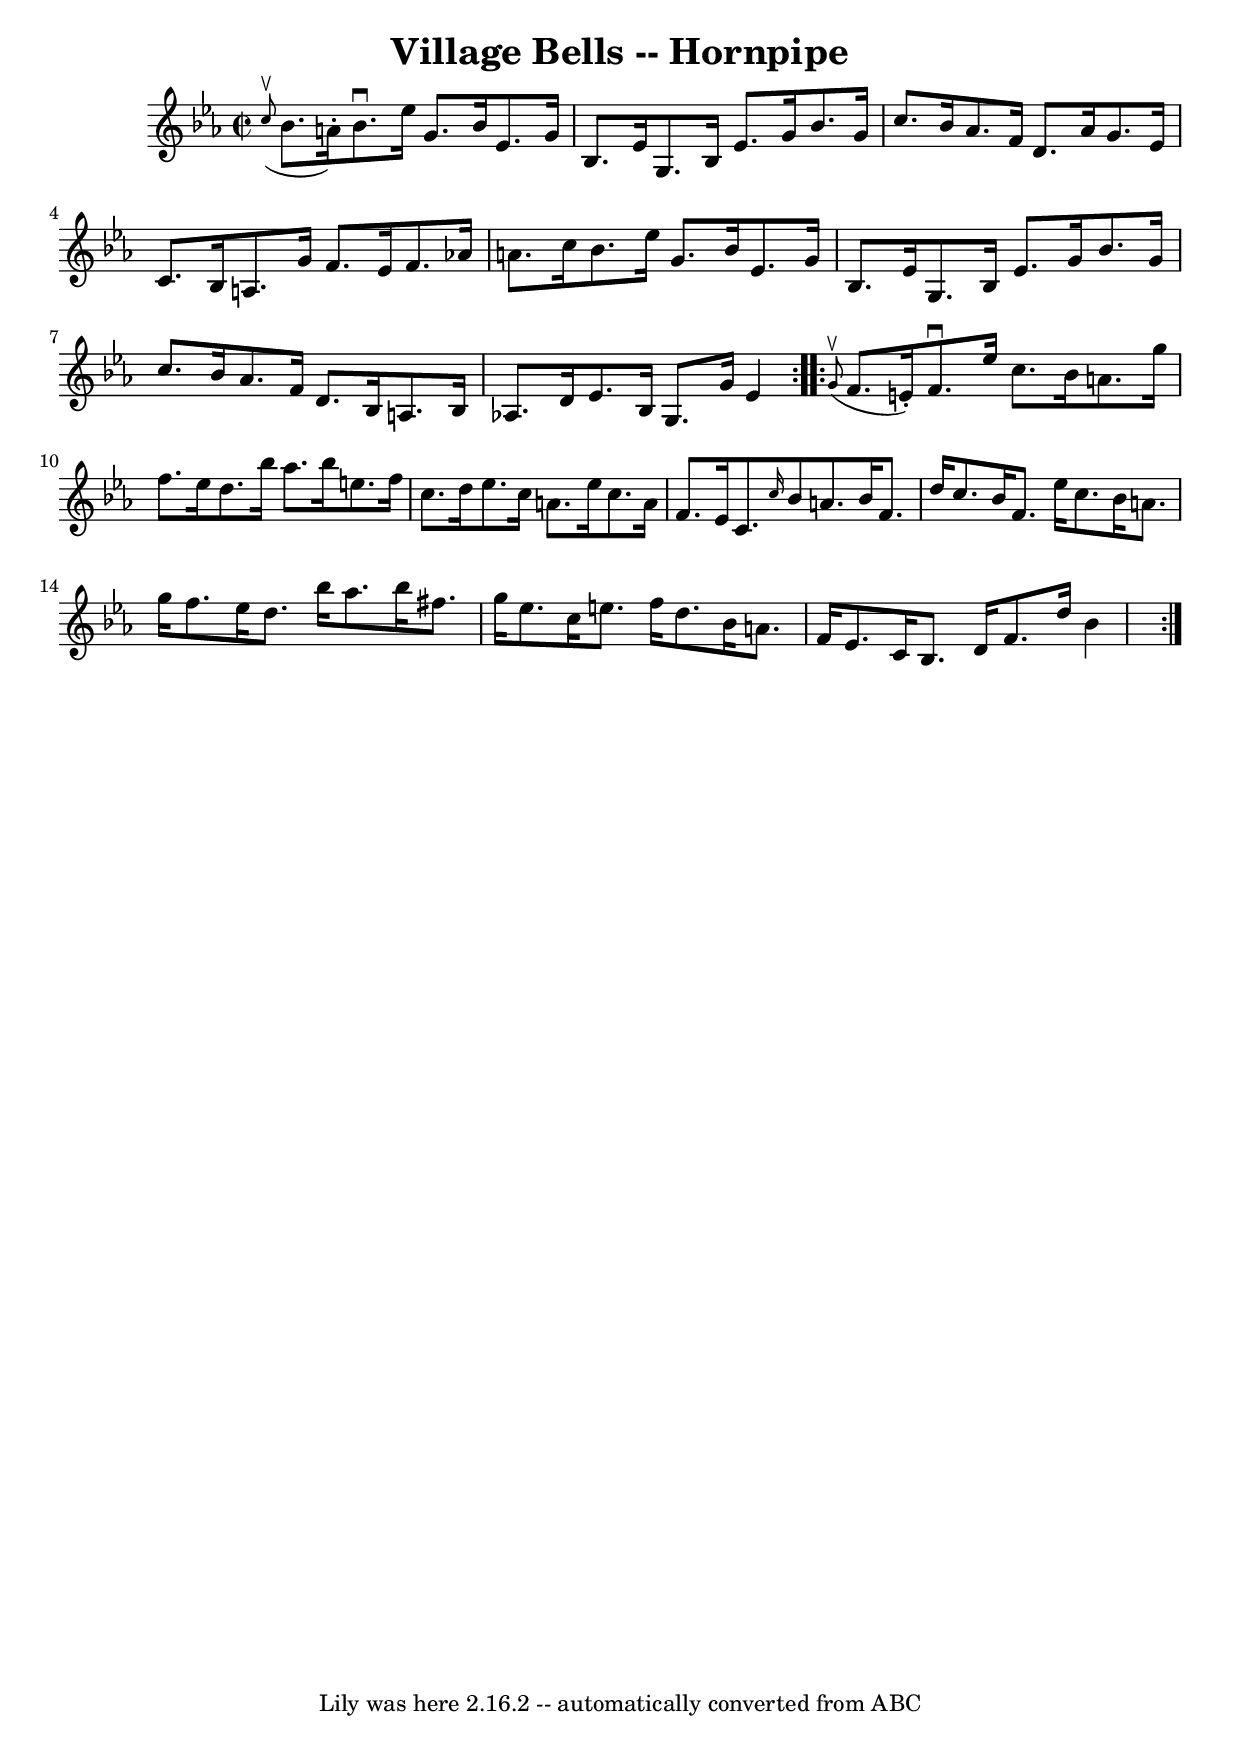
\version "2.16.2"
\include "Mammoth.ily"
\header {
  %% book = "Cole's 1000 Fiddle Tunes"
  crossRefNumber = "1"
  footnotes = ""
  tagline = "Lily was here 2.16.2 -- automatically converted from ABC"
  title = "Village Bells -- Hornpipe"

}
voicedefault =  {



  \repeat volta 2 {

    \override Staff.TimeSignature #'style = #'C
    \time 2/2 
    \key ees \major   \grace { c''8^\upbow(
			     } bes'8. a'16-.)  |
    bes'8.^\downbow ees''16 g'8. bes'16 ees'8. g'16    
    bes8. ees'16  |
    g8. bes16 ees'8. g'16 bes'8. g'16    
    c''8. bes'16  |
    aes'8. f'16 d'8. aes'16 g'8.    
    ees'16 c'8. bes16  |
    a8. g'16 f'8. ees'16 f'8.    
    aes'!16 a'8. c''16  |
    bes'8. ees''16 g'8. bes'16    
    ees'8. g'16 bes8. ees'16  |
    g8. bes16 ees'8. g'16    
    bes'8. g'16 c''8. bes'16  |
    aes'8. f'16 d'8. bes16 
    a8. bes16 aes!8. d'16  |
    ees'8. bes16 g8. g'16    
    ees'4  
  }     
  \repeat volta 2 {
    \grace { g'8^\upbow(
	   } f'8. e'16-.) |
    f'8.^\downbow ees''16 c''8. bes'16 a'8. g''16    
    f''8. ees''16  |
    d''8. bes''16 aes''8. bes''16 e''8.    
    f''16 c''8. d''16  |
    ees''8. c''16 a'8. ees''16    
    c''8. a'16 f'8. ees'16  |
    c'8.  \grace { c''16  
		 } bes'8  
    a'8. bes'16 f'8. d''16 c''8. bes'16  |
    f'8.    
    ees''16 c''8. bes'16 a'8. g''16 f''8. ees''16  |
    
    d''8. bes''16 aes''8. bes''16 fis''8. g''16 ees''8. c''16   |
    e''8. f''16 d''8. bes'16 a'8. f'16 ees'8.    
    c'16  |
    bes8. d'16 f'8. d''16 bes'4  
  }   

}

\score{
  <<

    \context Staff="default"
    {
      \voicedefault 
      
    }

  >>
  \layout {
    
  }
  \midi {
  }

}
